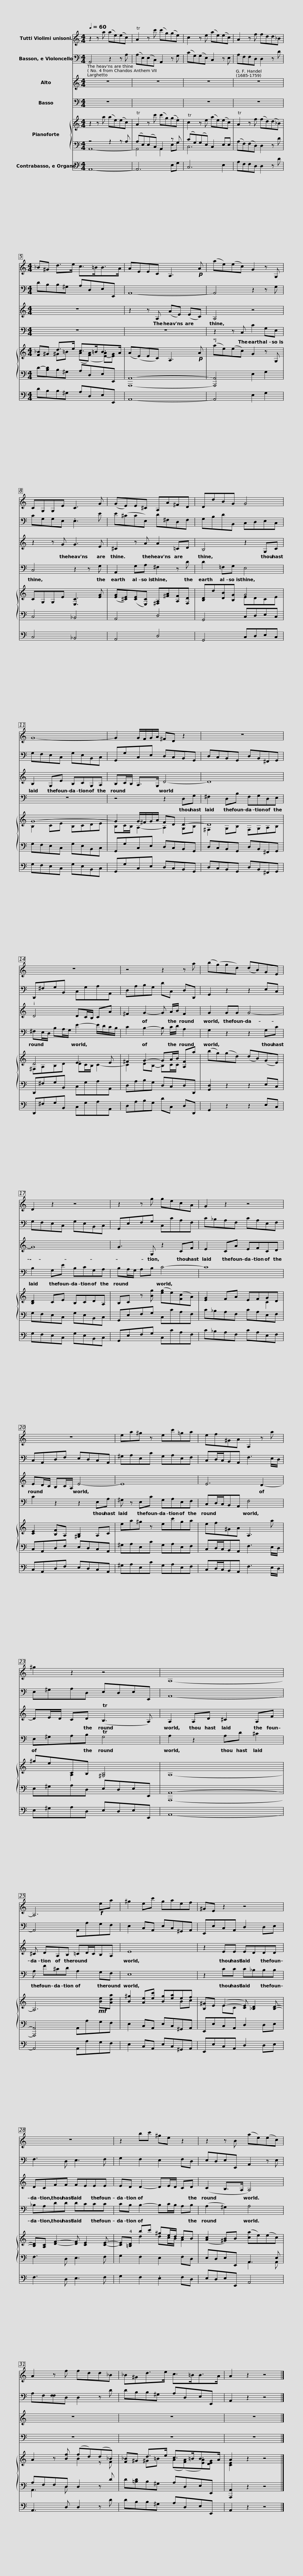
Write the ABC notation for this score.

X:1
%%score 1 2 3 4 { ( 5 6 ) | ( 7 8 ) } 9
L:1/8
Q:1/4=60
M:4/4
I:linebreak $
K:C
V:1 treble
V:2 bass
V:3 treble
V:4 bass
V:5 treble
V:6 treble
V:7 bass
V:8 bass
V:9 bass
V:1
 z2 z a (ae)(ec) | TA2 z c' (c'g)(ge) | c2 z e (ae)(ec) | A2 z f fdd_B |$[M:4/4] _B^G d>e c>=BB>A | %5
 AEEC A,3!p! A | (ae)(ec) G2 z G, | CG,G,E C3 G |$ (GE)E-^C A,A^F-D | DdBG G4 | %10
 G8- | G2 G/F/G/A/ ^FD z2 |$ z8 | z8 | z4 z2 z a | %15
 (b(g)gd) (dB)G-E |$ D2 z2 z4 | z2 z g gecA | G2 z2 z4 | z8 |$ %20
 ea^g z ec'=ga | ef^GA A,2 z a | ^g2 z2 z4 | A,8- |$ A,6!f! ea | %25
 ^g2 ec' gaef | ^GE z2 z4 | z8 |$ z2 bc' ^ge z2 | z2 z B (ae)(ec) | %30
 A2 z f fdd_B | _B^Gd>e c>=BB>A | A2 z2 z4 |] %33
V:2
 A,,4 z2 z A, | (A,E,)(E,C,) A,,2 z G, | (CG,)(G,E,) C,2 z E, | A,F,F,D, D,2 z D |$[M:4/4] DB,B,^G, A,D,E,E,, | %5
 A,,8- | A,,4 z2 z G, | CG,G,E, .E,3 E |$ E(^CCE,) D^F,D,F, | G,B,DB,, C,D,E,C, | %10
 G,F,E,C, G,E,B,,C, | G,,G,C,E, D,C,B,,G,, |$ D,C,B,,G,, D,B,,^F,,G,, | D,,^F,G,B,, C,G,A,A,, | D,A,B,G, DC, D,D,, | %15
 G,,2 z2 z2 E,C, |$ G,F,E,C, G,E,B,,C, | G,,E,F,G, C,CA,F, | C_B,A,F, CA,E,F, | C,A,,D,F, E,D,C,A,, |$ %20
 ^G,A,E,C G,A,E,F, | C,D,/C,/B,,A,, F,3 E,/D,/ | E,^G,A,D, E,D,E,E,, | A,,8- |$ A,,4 A,,A,G,F, | %25
 E,2 C,A,, E,C,^G,,A,, | E,,E,C,A,, D,2 D,E, | F,3 D, E,3 F, |$ G,2 F,2 E,2 F,D, | E,D,E,E,, A,,2 z E, | %30
 A,F,[F,F,]D, D,2 z D | DB,B,^G, A,D,E,E,, | A,,2 z2 z4 |] %33
V:3
 z8 | z8 | z8 | z8 |$[M:4/4] z8 | %5
 z2 z A, (AE) (EC) | A,4 z4 | z2 z G G3 E |$ ^C2 z A A2 =CD | B,4 z2 G,C | %10
 B,2 G,E B,CG,A, | B,C/B,/ A,>G, D4- |$ D8 | D4 DC/B,/ CA | ^F2 G2- G A/B/ F2 | %15
 G2 GG G4- |$ G8 | G3 G, z2 CF | E2 CA EFCD | ED/C/ B,C/A,/ E4- |$ %20
 E8 | E6 D2- | DE/D/ CD (TB,3 A,) | A,2 A,D ^C2 A,F |$ ^C DA,B, =CD/C/B,A, | %25
 E8 | z2 EE EDDD | DCFF FEEE |$ ED D2- DE/D/ CD | (C2 B,>A, A,4) | %30
 z8 | z8 | z8 |] %33
V:4
 z8 | x8 | z8 | z8 |$[M:4/4] z8 | %5
 z8 | z2 z C, C2 G,E, | C,4 z2 z G, |$ A,,2 G,A, ^F,2 z D | D2 !courtesy!=F,G, E,4 | %10
 z8 | z4 z2 D,G, |$ ^F,2 D,B, F,G,D,E, | ^F,E,/D,/ B,A,/G,/ E2- E/D/C/B,/ | C2 B,2- B, C/D/ A,2 | %15
 G,2 z2 z2 G,C |$ B,2 G,E B,CG,A, | B,A,/G,/ A,B, C4- | C8 | C2 z2 z2 E,A, |$ %20
 ^G, z E,C G,A,E,F, | C,D,/C,/B,,A,, F,4 | E,^G,A,B, TG,4 | A,2 z2 A,D ^C2 |$ A, F^CD A,2 G,F, | %25
 E,8 | z2 CC C_B,B,B, | _B,A,DD DCCC |$ CB, B,2- B,C/B,/ A,B, | (A,2 ^G,2) A,4 | %30
 z8 | z8 | z8 |] %33
V:5
 z2 z a (ae)(ec) | TA2 z c' (c'g)(g.e) | Tc2 z e (ae)(ec) | TA2 z f (fd)(d_B) |$[M:4/4] [F_B]^G d>e c>=BB>A | %5
 (A(E)EC) A,3!p! A | (ae)(ec) G2 z G, | CG,G,E [E,C]3 [EG] |$ ([EG][^CE])([CE][E,C]) [^F,A,][^FA][A,F][F,D] | [B,D]d[DB][B,G] G4 | %10
 G8- | G2 G/^F/G/A/ FD D2- |$ D8 | D4 E3 E | ^F2 G2- GA/B/ [A,F]a | %15
 (bg)(gd) (dB)(GE) |$ [B,D]2 CE B,CDA, | B,C z [Bg] ([eg]e)([Fc]-A) | [EG]2 FA EFGD | [CE]2 [B,F]A, [^G,B,]2 A,C |$ %20
 ea^g z ec'ga | ef^GA A,3 a | ^geCB, [^G,B,]4 | A,8- |$ A,6!mf! [Be][Ada] | %25
 [B^g]2 [Ae][ec'] [Bg][ea]ef | [B,^G]E (E2- [CE]) [_B,D]2 [B,D]- | [B,D][A,C] [DF]2- [DF] [CE]2 [CE]- |$ [CE][!courtesy!=B,D] bc' ^ge/d/ cB | ([Ac]2 [^GB])B ([ca]e)(ec) | %30
 A2 z [Bf] (fd)(d_B) | [F_B]^G d>e c>=BB>A | A2 z2 z4 |] %33
V:6
 x4 x4 | x4 x4 | x4 x4 | x4 x4 |$[M:4/4] x2 ^G!courtesy!=B (A([FA]) [EA]-)[EG] | %5
 x4 x4 | x4 x4 | x4 x4 |$ x4 x4 | x4 EDCE | %10
 B,2 CE B,CDE | B,C/B,/ A,2- A,2 G,B, |$ ^F,2 G,B, F,G,A,B, | ^F,A,B,D DC/B,/ C2- | C2 DB,- B,C/C/ x2 | %15
 x4 x4 |$ x4 x4 | x4 x4 | x4 x2 C2 | x4 x4 |$ %20
 x4 x4 | x4 x4 | x2 A,2 x4 | x4 x4 |$ x4 x4 | %25
 x4 x2 Bc | x2 EC x4 | x4 x4 |$ x2 d2 dc/B/ A2 | x4 x4 | %30
 x2 z x B2 z F | x2 ^G=B (A([FA])[EA])[DEG] | [CE]2 z2 z4 |] %33
V:7
 z4 z2 z A, | (A,E,)(E,-C,) A,,2 z G, | (CG,)(G,E,) C,2 E,E, | (A,F,)(F,D,) D,2 z D |$[M:4/4] D-[B,D]B,^G, A,D,E,E,, | %5
 [A,,,A,,]8- | [A,,,A,,]4 E,2 G,2 | C,4 _B,,4 |$ A,,4 D,4 | G,,4 C,D,E,C, | %10
 G,F,E,C, G,E,B,,C, | G,,G,C,E, D,C,B,,G,, |$ D,C,B,,G,, D,B,,^F,,G,, | D,,^F,G,B,, C,G,A,A,, | D,A,B,G, D,C,D,D,, | %15
 [G,,D,]2 z2 z2 E,C, |$ G,F,E,C, G,E,B,,C, | G,,E,F,G, C,CA,F, | C_B,A,F, CA,E,F, | C,A,,D,F, E,D,C,A,, |$ %20
 ^G,A,E,C G,A,E,F, | C,D,/C,/B,,A,, F,3 E,/D,/ | E,^G,A,D, E,D,E,E,, | [A,,,A,,]8- |$ [A,,,A,,]4 A,,A,G,F, | %25
 E,2 C,A,, E,C,^G,,A,, | E,,E,C,A,, D,2 D,E, | F,3 D, E,3 F, |$ G,2 F,2 E,2 F,D, | E,D,E,E,, A,,3 E, | %30
 A,F,F,D, D,2 z D | D[!courtesy!=B,D]B,^G, A,D,E,E,, | [A,,,A,,]2 z2 z4 |] %33
V:8
 A,,8- | A,,4 A,,2 E,G, | C,6 x2 | x4 x4 |$[M:4/4] x8 | %5
 x8 | x8 | x8 |$ x8 | x8 | %10
 x8 | x8 |$ x8 | x8 | x8 | %15
 x8 |$ x8 | x8 | x8 | x8 |$ %20
 x8 | x8 | x8 | x8 |$ x8 | %25
 x8 | x8 | x4 x4 |$ x4 x4 | x4 A,,2- x A,, | %30
 A,,3 D, x2 z x | x4 x4 | x4 x4 |] %33
V:9
 A,,8- | A,,6 E,G, | C,6 E,2 | A,F,F,D, D,2 z D |$[M:4/4] DB,B,^G, A,D,E,E,, | %5
 A,,8- | A,,4 E,2 G,2 | C,4 _B,,4 |$ A,,4 D,4 | G,,4 C,D,E,C, | %10
 G,F,E,C, G,E,B,,C, | G,,G,C,E, D,C,B,,G,, |$ D,C,B,,G,, D,B,,^F,,G,, | D,,^F,G,B,, C,G,A,A,, | D,A,B,G, DC, D,D,, | %15
 G,,2 z2 z2 E,C, |$ G,F,E,C, G,E,B,,C, | G,,E,F,G, C,CA,F, | C_B,A,F, CA,E,F, | C,A,,D,F, E,D,C,A,, |$ %20
 ^G,A,E,C G,A,E,F, | C,D,/C,/B,,A,, F,3 E,/D,/ | E,^G,A,D, E,D,E,E,, | A,,8- |$ A,,4 A,,A,G,F, | %25
 E,2 C,A,, E,C,^G,,A,, | E,,E,C,A,, D,2 D,E, | F,3 D, E,3 F, |$ G,2 F,2 .E,2 F,D, | E,D,E,E,, A,,4 | %30
 A,,3 D, D,2 z D | DB,B,^G, A,D,E,E,, | A,,2 z2 z4 |] %33
